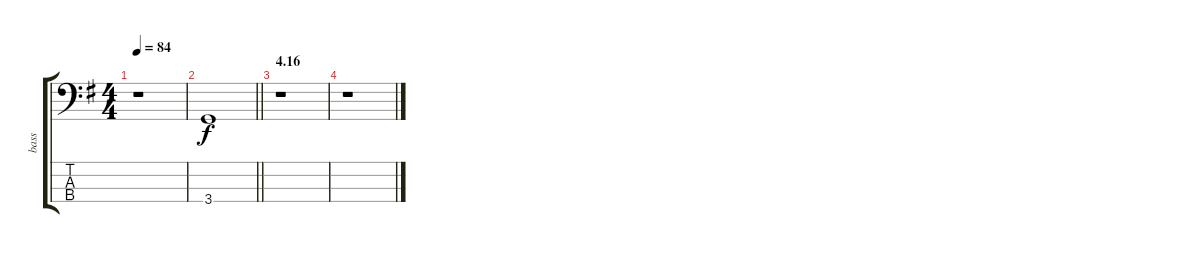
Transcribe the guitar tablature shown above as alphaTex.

\track ("bass" "bass") {instrument acousticbass}
\staff {score tabs}
\tuning (G2 D2 A1 E1) {hide}
\ts (4 4)
\tempo 84
\clef f4
\ks g
r.1{dy mp} |
\barLineRight lightlight
3.4.1{dy f} |
\section ("" "4.16")
r.1 |
r.1
